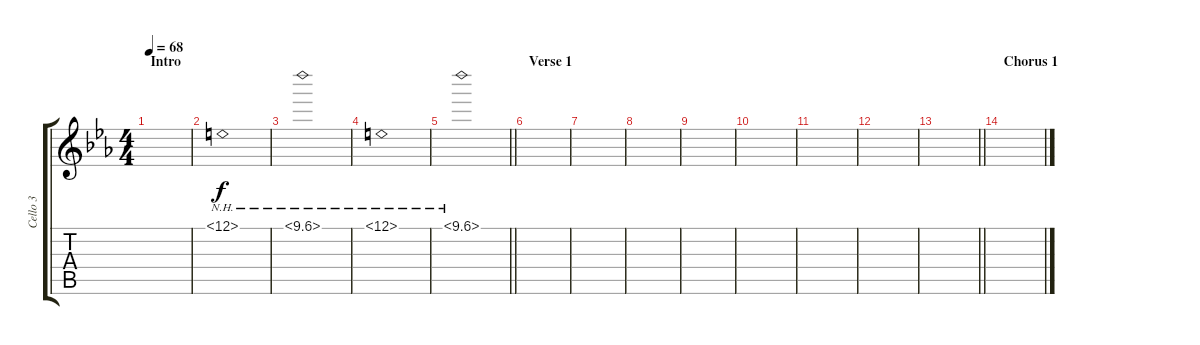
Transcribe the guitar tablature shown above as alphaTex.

\track ("Cello 3" "Cello 3") {instrument cello}
\staff {score tabs}
\tuning (E4 B3 G3 D3 A2 E2) {hide}
\ts (4 4)
\section ("" "Intro")
\tempo 68
\clef g2
\ks eb
|
11.1{nh}.1{volume 10} |
10.1{nh}.1 |
11.1{nh}.1 |
\barLineRight lightlight
10.1{nh}.1 |
\section ("" "Verse 1")
|
|
|
|
|
|
|
\barLineRight lightlight
|
\section ("" "Chorus 1")
